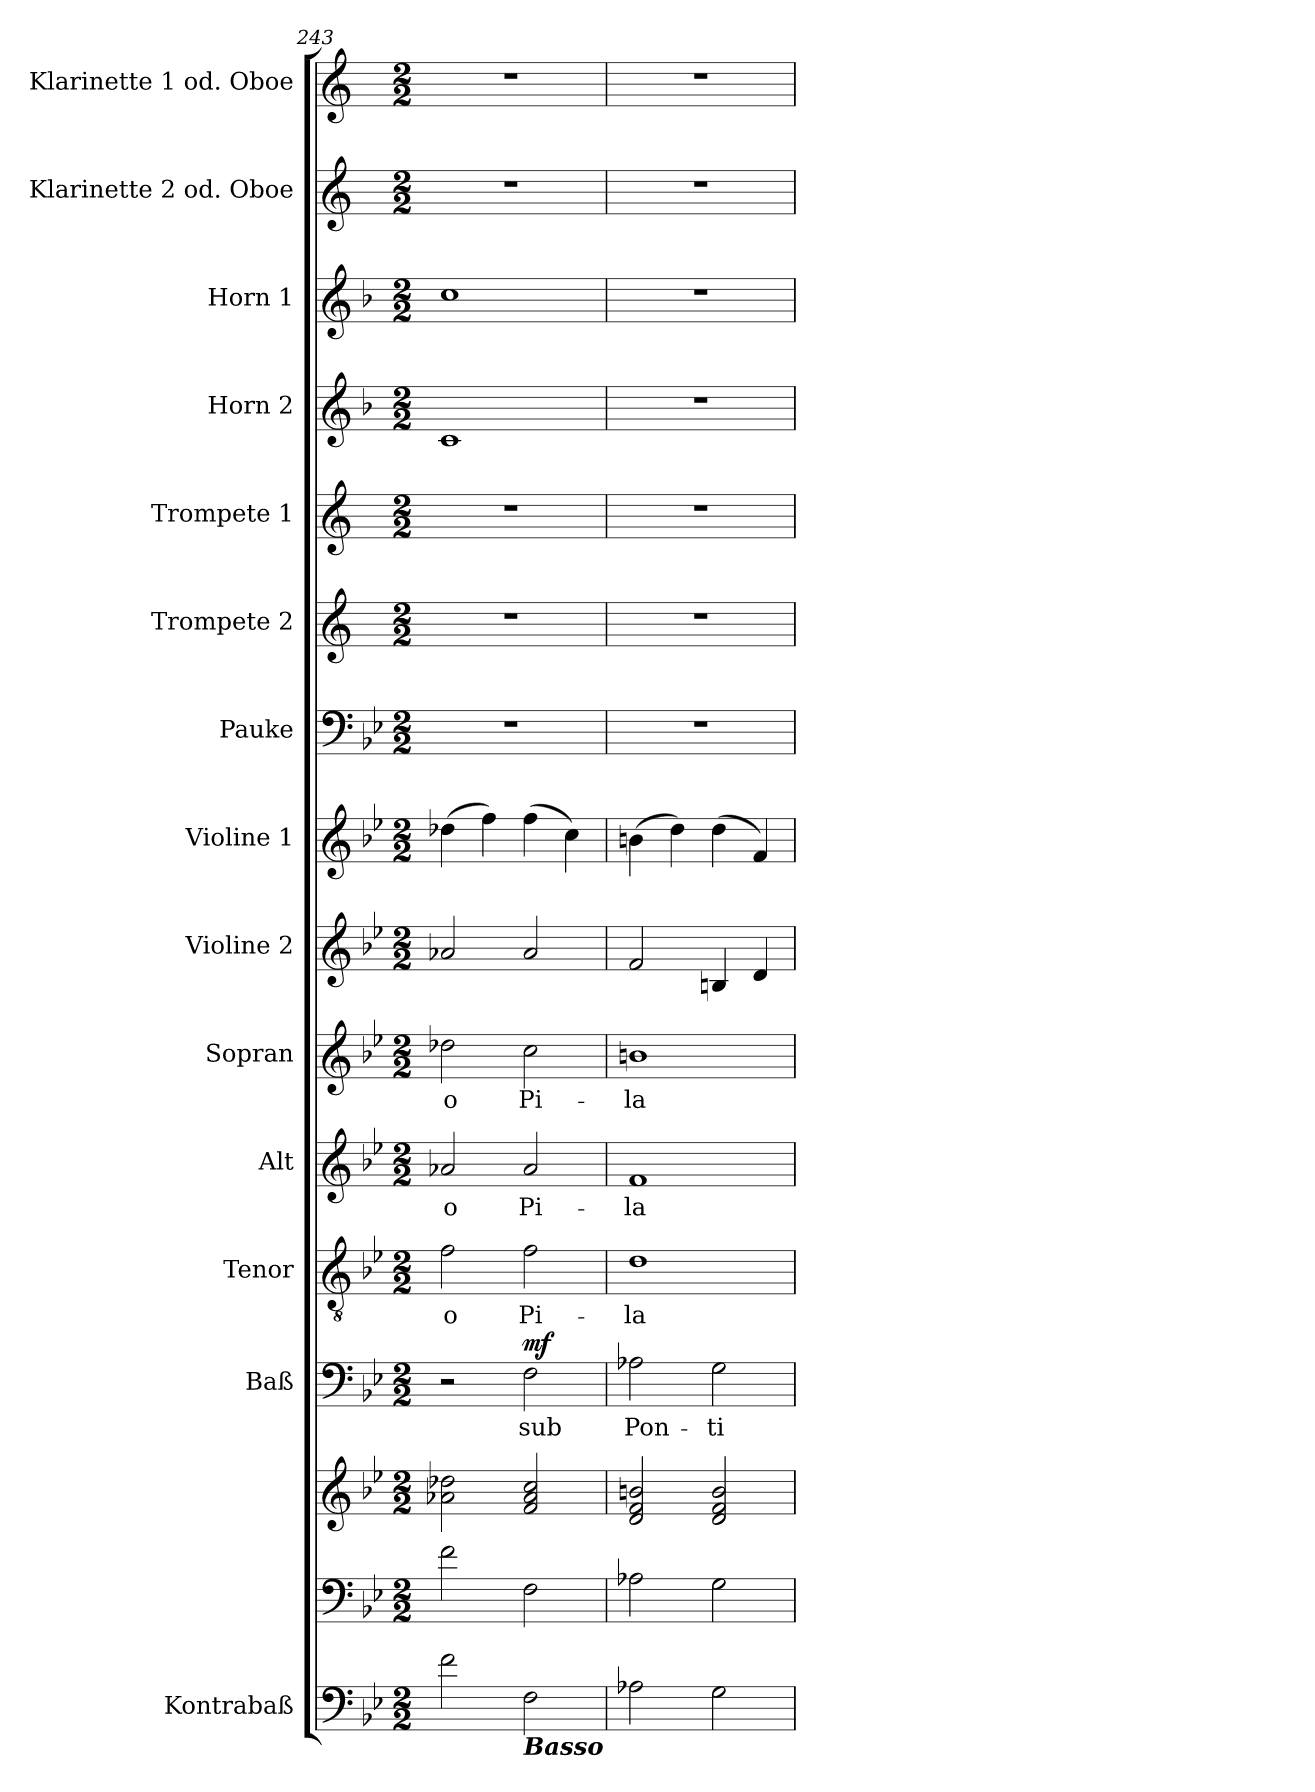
**kern	**kern	**kern	**kern	**text	**dynam	**kern	**text	**kern	**text	**kern	**text	**kern	**kern	**kern	**kern	**kern	**kern	**kern	**kern	**kern
*part15	*part14	*part14	*part13	*part13	*part13	*part12	*part12	*part11	*part11	*part10	*part10	*part9	*part8	*part7	*part6	*part5	*part4	*part3	*part2	*part1
*staff16	*staff15	*staff14	*staff13	*staff13	*staff13	*staff12	*staff12	*staff11	*staff11	*staff10	*staff10	*staff9	*staff8	*staff7	*staff6	*staff5	*staff4	*staff3	*staff2	*staff1
*I"Kontrabaß	*	*	*I"Baß	*	*	*I"Tenor	*	*I"Alt	*	*I"Sopran	*	*I"Violine 2	*I"Violine 1	*I"Pauke	*I"Trompete 2	*I"Trompete 1	*I"Horn 2	*I"Horn 1	*I"Klarinette 2 od. Oboe	*I"Klarinette 1 od. Oboe
*	*	*	*	*	*	*	*	*	*	*	*	*	*	*	*I'Tpt	*I'Tpt	*I'Hn	*I'Hn	*	*
*clefF4	*clefF4	*clefG2	*clefF4	*	*	*clefGv2	*	*clefG2	*	*clefG2	*	*clefG2	*clefG2	*clefF4	*clefG2	*clefG2	*clefG2	*clefG2	*clefG2	*clefG2
*ITrd7c12	*	*	*	*	*	*	*	*	*	*	*	*	*	*	*ITrd1c2	*ITrd1c2	*ITrd4c7	*ITrd4c7	*ITrd1c2	*ITrd1c2
*k[b-e-]	*k[b-e-]	*k[b-e-]	*k[b-e-]	*	*	*k[b-e-]	*	*k[b-e-]	*	*k[b-e-]	*	*k[b-e-]	*k[b-e-]	*k[b-e-]	*k[b-e-]	*k[b-e-]	*k[b-e-]	*k[b-e-]	*k[b-e-]	*k[b-e-]
*B-:	*B-:	*B-:	*B-:	*	*	*B-:	*	*B-:	*	*B-:	*	*B-:	*B-:	*B-:	*B-:	*B-:	*B-:	*B-:	*B-:	*B-:
*M2/2	*M2/2	*M2/2	*M2/2	*	*	*M2/2	*	*M2/2	*	*M2/2	*	*M2/2	*M2/2	*M2/2	*M2/2	*M2/2	*M2/2	*M2/2	*M2/2	*M2/2
=243	=243	=243	=243	=243	=243	=243	=243	=243	=243	=243	=243	=243	=243	=243	=243	=243	=243	=243	=243	=243
!	!	!	!	!	!	!	!LO:LY:b	!	!LO:LY:b	!	!LO:LY:b	!	!	!	!	!	!	!	!	!
2F\	2f\	2a-X\ 2dd-X\	2r	.	.	2f\	-o	2a-X/	-o	2dd-X\	-o	2a-X/	(>4dd-X\	1r	1r	1r	1F	1f	1r	1r
.	.	.	.	.	.	.	.	.	.	.	.	.	4ff\)	.	.	.	.	.	.	.
!LO:TX:b:Bi:t=Basso	!	!	!	!	!	!	!	!	!	!	!	!	!	!	!	!	!	!	!	!
!	!	!	!	!LO:LY:b	!LO:DY:a	!	!LO:LY:b	!	!LO:LY:b	!	!LO:LY:b	!	!	!	!	!	!	!	!	!
2FF\	2F\	2f/ 2a-/ 2cc/	2F\	sub	mf	2f\	Pi-	2a-/	Pi-	2cc\	Pi-	2a-/	(>4ff\	.	.	.	.	.	.	.
.	.	.	.	.	.	.	.	.	.	.	.	.	4cc\)	.	.	.	.	.	.	.
!!LO:PB:g=z
=244	=244	=244	=244	=244	=244	=244	=244	=244	=244	=244	=244	=244	=244	=244	=244	=244	=244	=244	=244	=244
!	!	!	!	!LO:LY:b	!	!	!LO:LY:b	!	!LO:LY:b	!	!LO:LY:b	!	!	!	!	!	!	!	!	!
2AA-X\	2A-X\	2d/ 2f/ 2bn/	2A-X\	Pon-	.	1d	-la-	1f	-la-	1bn	-la-	2f/	(>4bn\	1r	1r	1r	1r	1r	1r	1r
.	.	.	.	.	.	.	.	.	.	.	.	.	4dd\)	.	.	.	.	.	.	.
!	!	!	!	!LO:LY:b	!	!	!	!	!	!	!	!	!	!	!	!	!	!	!	!
2GG\	2G\	2d/ 2f/ 2b/	2G\	-ti-	.	.	.	.	.	.	.	4Bn/	(>4dd\	.	.	.	.	.	.	.
.	.	.	.	.	.	.	.	.	.	.	.	4d/	4f/)	.	.	.	.	.	.	.
=	=	=	=	=	=	=	=	=	=	=	=	=	=	=	=	=	=	=	=	=
*-	*-	*-	*-	*-	*-	*-	*-	*-	*-	*-	*-	*-	*-	*-	*-	*-	*-	*-	*-	*-
